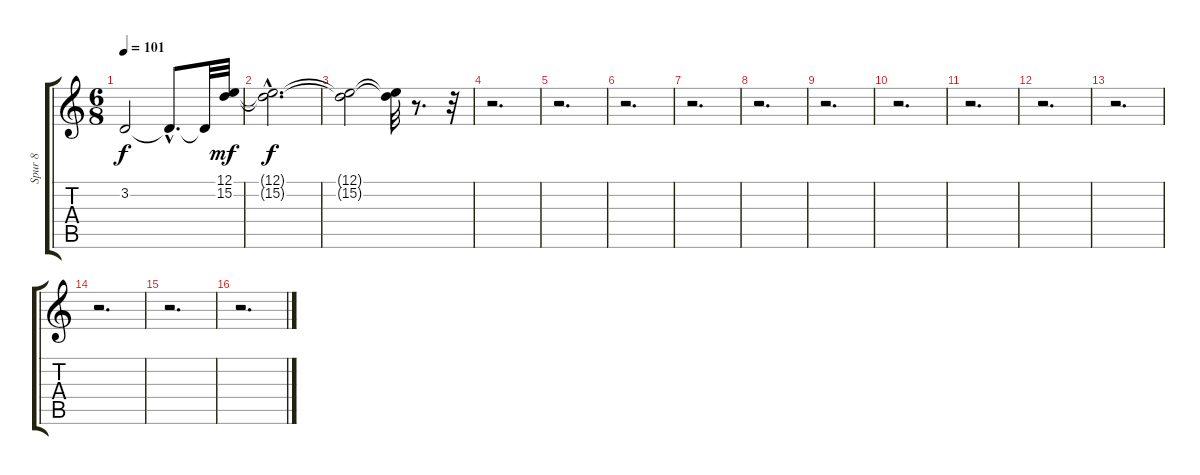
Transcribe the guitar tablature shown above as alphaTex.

\track ("Spur 8" "Spur 8") {instrument stringensemble2}
\staff {score tabs}
\tuning (E4 B3 G3 D3 A2 E2) {hide}
\ts (6 8)
\tempo 101
\clef g2
\ks c
3.2{t}.2{dy f} 3.2{hac t}.8{d} 3.2{t}.32 (12.1 15.2).32{dy mf} |
(12.1{hac t} 15.2{hac t}).2{d dy f} |
(12.1{t} 15.2{t}).2 (12.1{t} 15.2{t}).32 r.8{d} r.32 |
r.2{d} |
r.2{d} |
r.2{d} |
r.2{d} |
r.2{d} |
r.2{d} |
r.2{d} |
r.2{d} |
r.2{d} |
r.2{d} |
r.2{d} |
r.2{d} |
r.2{d}
